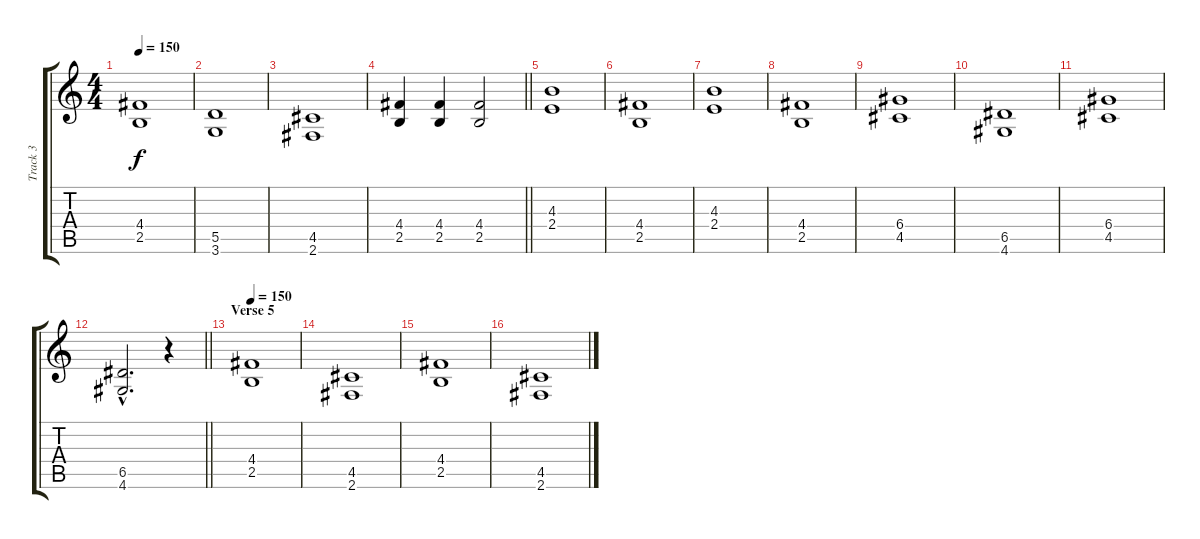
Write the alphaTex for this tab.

\track ("Track 3" "Track 3") {instrument distortionguitar}
\staff {score tabs}
\tuning (E4 B3 G3 D3 A2 E2) {hide}
\ts (4 4)
\tempo 150
\clef g2
\ks c
(4.4 2.5).1{dy f} |
(5.5 3.6).1 |
(4.5 2.6).1 |
\barLineRight lightlight
(4.4 2.5).4 (4.4 2.5).4 (4.4 2.5).2 |
\section ("" "")
(4.3 2.4).1 |
(4.4 2.5).1 |
(4.3 2.4).1 |
(4.4 2.5).1 |
(6.4 4.5).1 |
(6.5 4.6).1 |
(6.4 4.5).1 |
\barLineRight lightlight
(6.5{hac} 4.6{hac}).2{d} r.4 |
\section ("" "Verse 5")
\tempo 150
(4.4 2.5).1 |
(4.5 2.6).1 |
(4.4 2.5).1 |
(4.5 2.6).1
